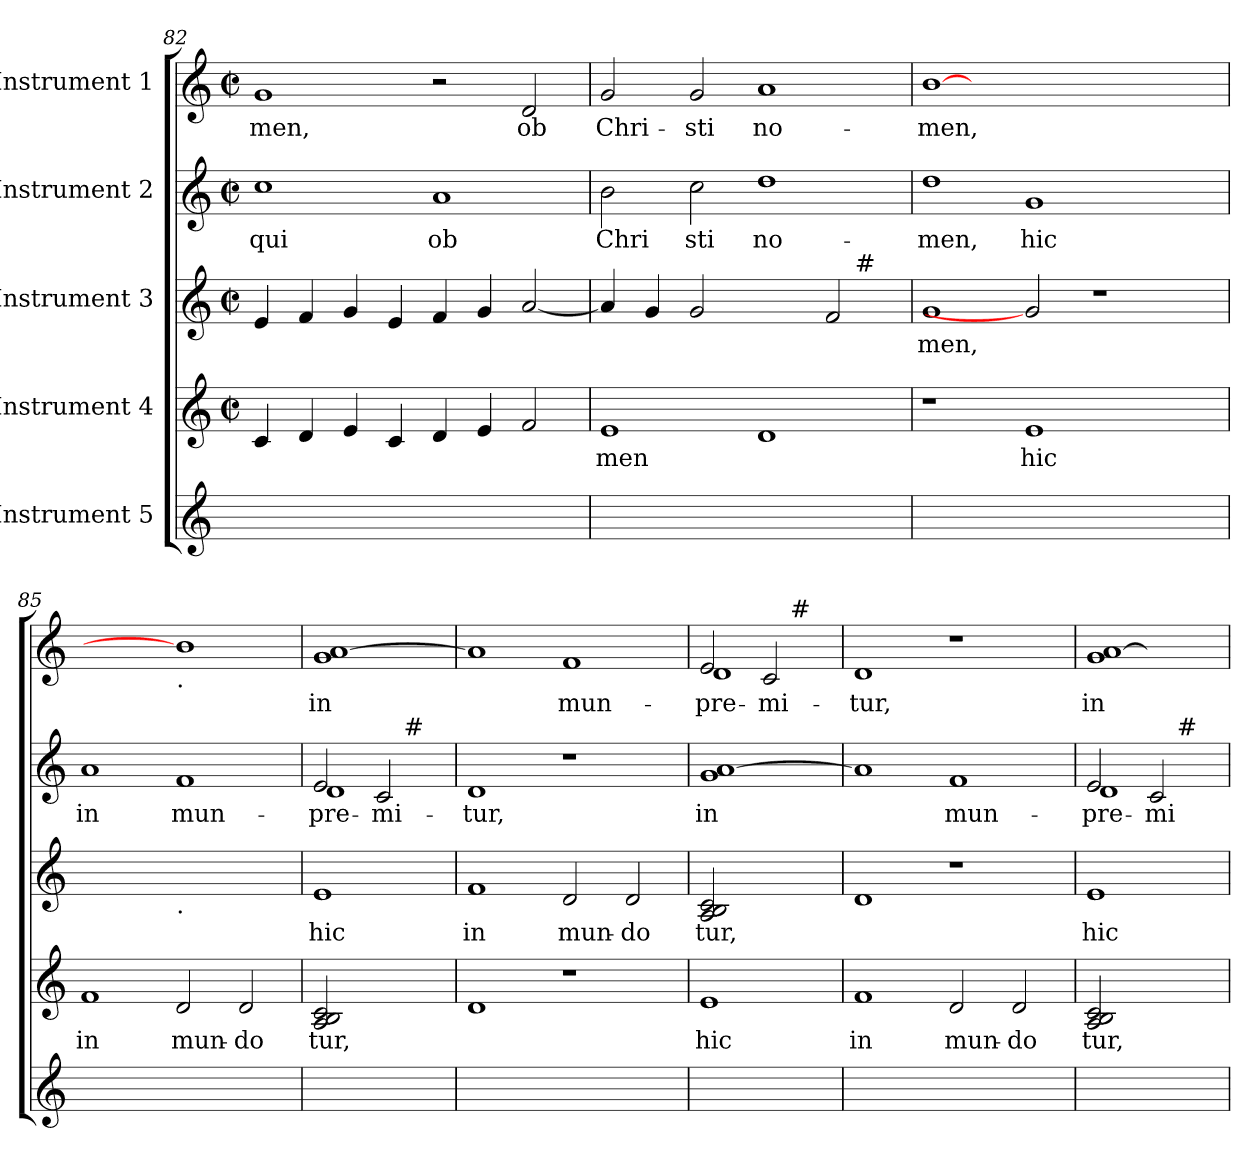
**kern	**kern	**text	**kern	**text	**kern	**text	**kern	**text
*part5	*part4	*part4	*part3	*part3	*part2	*part2	*part1	*part1
*staff5	*staff4	*staff4	*staff3	*staff3	*staff2	*staff2	*staff1	*staff1
*I"Instrument 5	*I"Instrument 4	*	*I"Instrument 3	*	*I"Instrument 2	*	*I"Instrument 1	*
*clefG2	*clefG2	*	*clefG2	*	*clefG2	*	*clefG2	*
*k[]	*k[]	*	*k[]	*	*k[]	*	*k[]	*
*	*M2/2	*	*M2/2	*	*M2/2	*	*M2/2	*
*	*met(c|)	*	*met(c|)	*	*met(c|)	*	*met(c|)	*
=82	=82	=82	=82	=82	=82	=82	=82	=82
!	!	!	!	!	!	!LO:LY:b	!	!LO:LY:b
1ryy	4c/	.	4e/	.	1cc	qui	1g	-men,
.	4d/	.	4f/	.	.	.	.	.
.	4e/	.	4g/	.	.	.	.	.
.	4c/	.	4e/	.	.	.	.	.
!	!	!	!	!	!	!LO:LY:b	!	!
1ryy	4d/	.	4f/	.	1a	ob	2r	.
.	4e/	.	4g/	.	.	.	.	.
!	!	!	!	!	!	!	!	!LO:LY:b
.	2f/	.	[<2a/	.	.	.	2d/	ob
=83	=83	=83	=83	=83	=83	=83	=83	=83
!	!	!LO:LY:b	!	!	!	!LO:LY:b	!	!LO:LY:b
*	*	*	*^	*	*	*	*	*
1ryy	1e	-men	4a/]	1ryy	.	2b\	Chri	2g/	Chri-
.	.	.	4g/	.	.	.	.	.	.
!	!	!	!	!	!	!	!LO:LY:b	!	!LO:LY:b
.	.	.	[2g	.	.	2cc\	-sti	2g/	-sti
!	!	!	!	!	!	!	!LO:LY:b	!	!LO:LY:b
1ryy	1d	.	2ryy	2ryy	.	1dd	no-	1a	no-
.	.	.	2f/	8ryy	.	.	.	.	.
!	!	!	!	!LO:TX:a:t=#	!	!	!	!	!
.	.	.	.	4.ryy	.	.	.	.	.
=84	=84	=84	=84	=84	=84	=84	=84	=84	=84
!	!	!	!	!	!LO:LY:b	!	!LO:LY:b	!	!LO:LY:b
*	*	*	*v	*v	*	*	*	*	*
1ryy	1r	.	1g	-men,	1dd	-men,	[1b	-men,
!	!	!LO:LY:b	!	!	!	!LO:LY:b	!	!
1.ryy	1e	hic	2g]	.	1g	hic	1.ryy	.
.	.	.	1r	.	.	.	.	.
.	2ryy	.	.	.	2ryy	.	.	.
!!LO:PB:g=z
=85	=85	=85	=85	=85	=85	=85	=85	=85
!	!	!LO:LY:b	!	!	!	!LO:LY:b	!	!
1ryy	1f	in	1ryy	.	1a	in	1ryy	.
!	!	!	!	!	!	!	!LO:TX:b:t=.	!
!	!	!	!LO:TX:b:t=.	!	!	!	!	!
!	!	!LO:LY:b	!	!	!	!LO:LY:b	!	!
1ryy	2d/	mun-	1ryy	.	1f	mun-	1b]	.
!	!	!LO:LY:b	!	!	!	!	!	!
.	2d/	-do	.	.	.	.	.	.
=86	=86	=86	=86	=86	=86	=86	=86	=86
!	!	!LO:LY:b	!	!LO:LY:b	!	!LO:LY:b	!	!
*	*	*	*	*	*^	*	*	*
!	!	!	!	!	!	!	!LO:LY:b	!	!LO:LY:b
*	*	*	*	*	*	*^	*	*	*
1ryy	2A 2B 2c	-tur,	1e	hic	2e/	1d	2ryy	pre-	1g [<1a	in
!	!	!	!	!	!	!	!	!LO:LY:b	!	!
.	2ryy	.	.	.	2c/	.	8ryy	-mi-	.	.
!	!	!	!	!	!	!	!LO:TX:a:t=#	!	!	!
.	.	.	.	.	.	.	4.ryy	.	.	.
=87	=87	=87	=87	=87	=87	=87	=87	=87	=87	=87
!	!	!	!	!LO:LY:b	!	!	!	!LO:LY:b	!	!
*	*	*	*	*	*v	*v	*v	*	*	*
1ryy	1d	.	1f	in	1d	-tur,	1a]	.
!	!	!	!	!LO:LY:b	!	!	!	!LO:LY:b
1ryy	1r	.	2d/	mun-	1r	.	1f	mun-
!	!	!	!	!LO:LY:b	!	!	!	!
.	.	.	2d/	-do	.	.	.	.
=88	=88	=88	=88	=88	=88	=88	=88	=88
!	!	!LO:LY:b	!	!LO:LY:b	!	!LO:LY:b	!	!LO:LY:b
*	*	*	*	*	*	*	*^	*
!	!	!	!	!	!	!	!	!	!LO:LY:b
*	*	*	*	*	*	*	*	*^	*
1ryy	1e	hic	2A 2B 2c	-tur,	1g [<1a	in	2e/	1d	2ryy	pre-
!	!	!	!	!	!	!	!	!	!	!LO:LY:b
.	.	.	2ryy	.	.	.	2c/	.	8ryy	-mi-
!	!	!	!	!	!	!	!	!	!LO:TX:a:t=#	!
.	.	.	.	.	.	.	.	.	4.ryy	.
=89	=89	=89	=89	=89	=89	=89	=89	=89	=89	=89
!	!	!LO:LY:b	!	!	!	!	!	!	!	!LO:LY:b
*	*	*	*	*	*	*	*v	*v	*v	*
1ryy	1f	in	1d	.	1a]	.	1d	-tur,
!	!	!LO:LY:b	!	!	!	!LO:LY:b	!	!
1ryy	2d/	mun-	1r	.	1f	mun-	1r	.
!	!	!LO:LY:b	!	!	!	!	!	!
.	2d/	-do	.	.	.	.	.	.
=90	=90	=90	=90	=90	=90	=90	=90	=90
!	!	!LO:LY:b	!	!LO:LY:b	!	!LO:LY:b	!	!
*	*	*	*	*	*^	*	*	*
!	!	!	!	!	!	!	!LO:LY:b	!	!LO:LY:b
*	*	*	*	*	*	*^	*	*	*
1ryy	2A 2B 2c	-tur,	1e	hic	2e/	1d	2ryy	pre-	1g [<1a	in
!	!	!	!	!	!	!	!	!LO:LY:b	!	!
.	2ryy	.	.	.	2c/	.	8ryy	-mi-	.	.
!	!	!	!	!	!	!	!LO:TX:a:t=#	!	!	!
.	.	.	.	.	.	.	4.ryy	.	.	.
*	*	*	*	*	*v	*v	*v	*	*	*
=	=	=	=	=	=	=	=	=
*-	*-	*-	*-	*-	*-	*-	*-	*-
